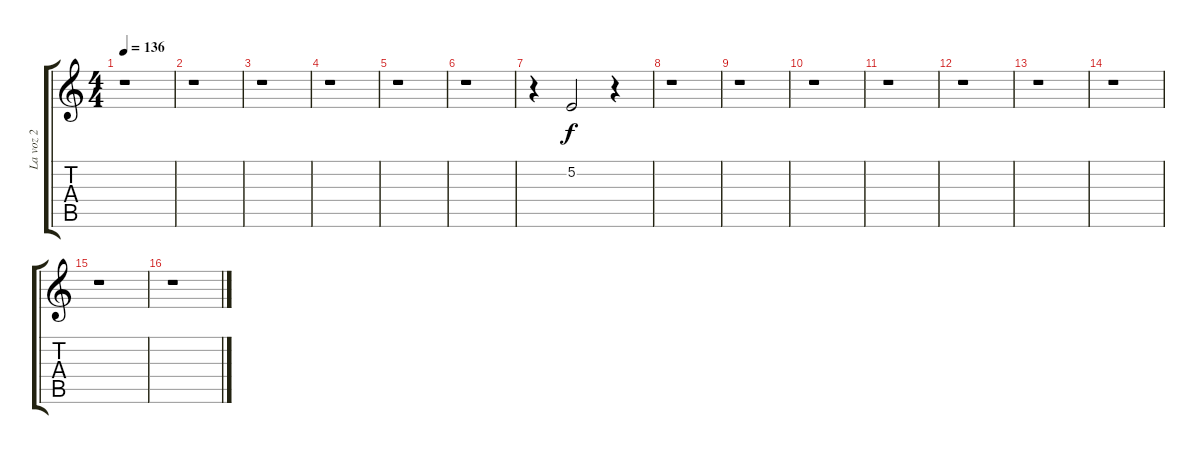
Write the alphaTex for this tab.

\track ("La voz 2" "La voz 2") {instrument stringensemble1}
\staff {score tabs}
\tuning (E4 B3 G3 D3 A2 E2) {hide}
\ts (4 4)
\tempo 136
\clef g2
\ks c
r.1{dy f} |
r.1 |
r.1 |
r.1 |
r.1 |
r.1 |
r.4 5.2.2 r.4 |
r.1 |
r.1 |
r.1 |
r.1 |
r.1 |
r.1 |
r.1 |
r.1 |
r.1
